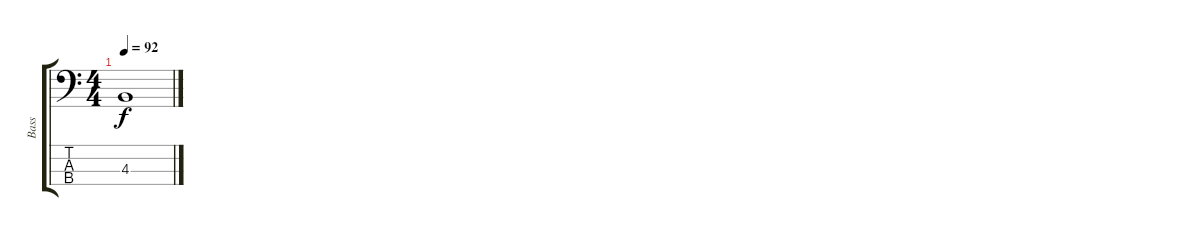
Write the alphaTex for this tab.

\track ("Bass" "Bass") {instrument electricbassfinger}
\staff {score tabs}
\tuning (F2 C2 G1 D1) {hide}
\ts (4 4)
\tempo 92
\clef f4
\ks c
4.3{t}.1{dy f}
